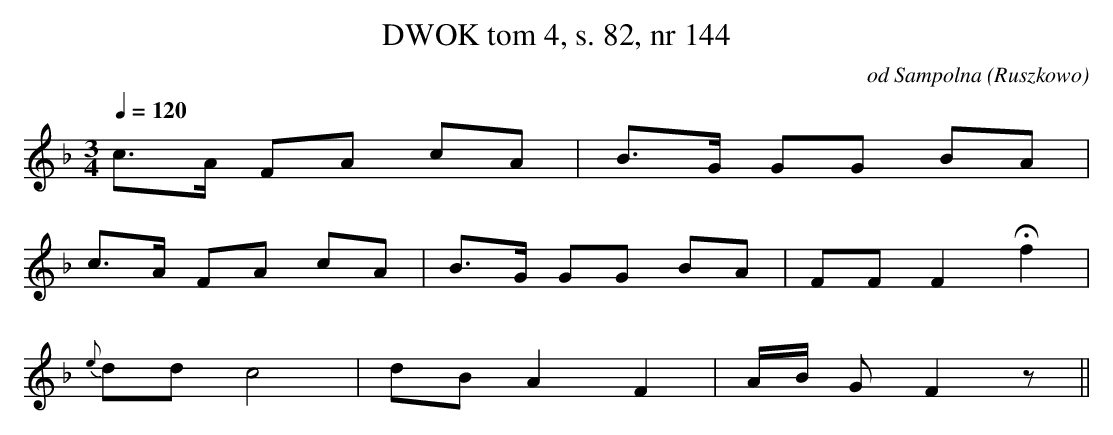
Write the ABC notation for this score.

X:1
T: DWOK tom 4, s. 82, nr 144
L:1/16
O:od Sampolna (Ruszkowo)
M:3/4
K:F
Q:1/4=120
c3A F2A2 c2A2|B3G G2G2 B2A2|
c3A F2A2 c2A2|B3G G2G2 B2A2| F2F2 F4 Hf4|
{e}d2d2 c8|d2B2 A4F4|AB G2F4z2||
